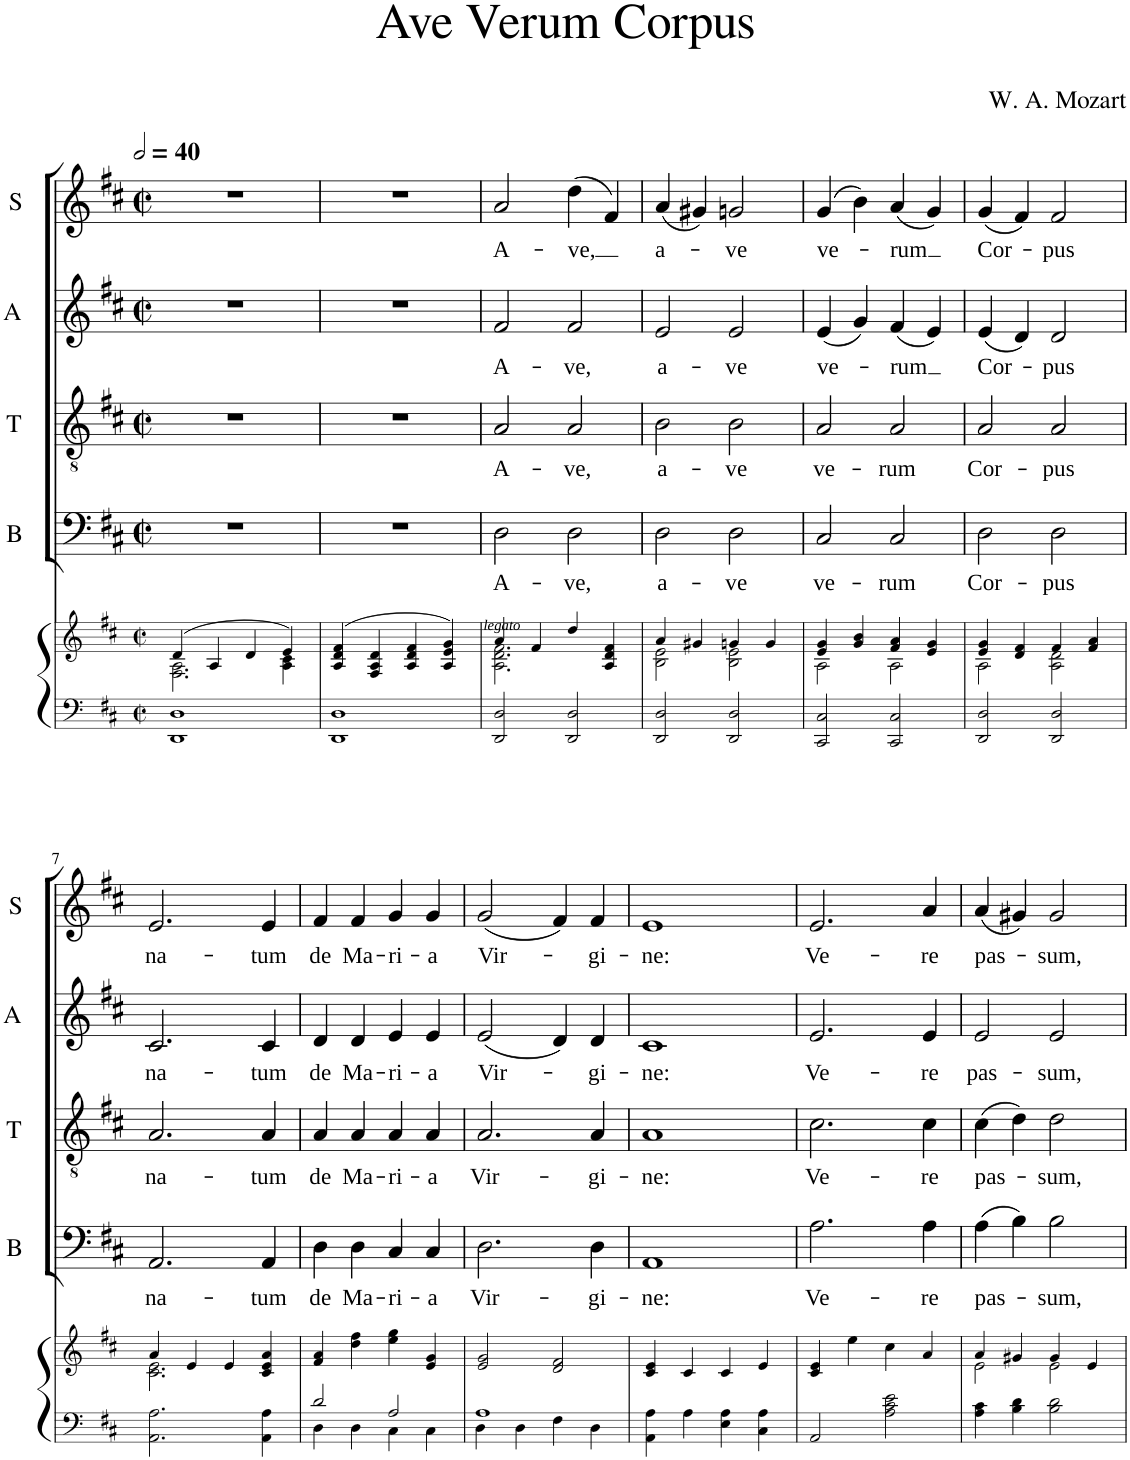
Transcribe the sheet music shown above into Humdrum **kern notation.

**kern	**kern	**dynam	**kern	**text	**kern	**text	**kern	**text	**kern	**text
*part5	*part5	*part5	*part4	*part4	*part3	*part3	*part2	*part2	*part1	*part1
*staff6	*staff5	*staff5/6	*staff4	*staff4	*staff3	*staff3	*staff2	*staff2	*staff1	*staff1
*I"Piano	*	*	*I"B	*	*I"T	*	*I"A	*	*I"S	*
*I'Pno	*	*	*I'B	*	*I'T	*	*I'A	*	*I'S	*
*stria5	*stria5	*	*	*	*	*	*	*	*	*
*clefF4	*clefG2	*	*clefF4	*	*clefGv2	*	*clefG2	*	*clefG2	*
*k[f#c#]	*k[f#c#]	*	*k[f#c#]	*	*k[f#c#]	*	*k[f#c#]	*	*k[f#c#]	*
*M2/2	*M2/2	*	*M2/2	*	*M2/2	*	*M2/2	*	*M2/2	*
*met(c|)	*met(c|)	*	*met(c|)	*	*met(c|)	*	*met(c|)	*	*met(c|)	*
*MM80	*MM80	*	*MM80	*	*MM80	*	*MM80	*	*MM80	*
=1	=1	=1	=1	=1	=1	=1	=1	=1	=1	=1
*	*^	*	*	*	*	*	*	*	*	*
1DD 1D	(>4d/	2.F#\ 2.A\	.	1r	.	1r	.	1r	.	1r	.
.	4A/	.	.	.	.	.	.	.	.	.	.
.	4d/	.	.	.	.	.	.	.	.	.	.
.	4e/)	4A\ 4c#\	.	.	.	.	.	.	.	.	.
*	*v	*v	*	*	*	*	*	*	*	*	*
=2	=2	=2	=2	=2	=2	=2	=2	=2	=2	=2
1DD 1D	(>4A/ 4d/ 4f#/	.	1r	.	1r	.	1r	.	1r	.
.	4F#/ 4A/ 4d/	.	.	.	.	.	.	.	.	.
.	4A/ 4d/ 4f#/	.	.	.	.	.	.	.	.	.
.	4A/ 4e/ 4g/)	.	.	.	.	.	.	.	.	.
=3	=3	=3	=3	=3	=3	=3	=3	=3	=3	=3
*	*^	*	*	*	*	*	*	*	*	*
!	!	!	!LO:DY:a	!	!LO:LY:b	!	!LO:LY:b	!	!LO:LY:b	!	!LO:LY:b
2DD/ 2D/	4a/	2.A\ 2.d\ 2.f#\	other-dynamics	2D\	A-	2A/	A-	2f#/	A-	2a/	A-
.	4f#/	.	.	.	.	.	.	.	.	.	.
!	!	!	!	!	!LO:LY:b	!	!LO:LY:b	!	!LO:LY:b	!	!LO:LY:b
2DD/ 2D/	4dd/	.	.	2D\	-ve,	2A/	-ve,	2f#/	-ve,	(4dd\	-ve,
.	4A/ 4d/ 4f#/	4ryy	.	.	.	.	.	.	.	4f#/)	.
=4	=4	=4	=4	=4	=4	=4	=4	=4	=4	=4	=4
!	!	!	!	!	!LO:LY:b	!	!LO:LY:b	!	!LO:LY:b	!	!LO:LY:b
2DD/ 2D/	4a/	2B\ 2e\	.	2D\	a-	2B\	a-	2e/	a-	(4a/	a-
.	4g#X/	.	.	.	.	.	.	.	.	4g#X/)	.
!	!	!	!	!	!LO:LY:b	!	!LO:LY:b	!	!LO:LY:b	!	!LO:LY:b
2DD/ 2D/	4gn/	2B\ 2e\	.	2D\	-ve	2B\	-ve	2e/	-ve	2gn/	-ve
.	4g/	.	.	.	.	.	.	.	.	.	.
=5	=5	=5	=5	=5	=5	=5	=5	=5	=5	=5	=5
!	!	!	!	!	!LO:LY:b	!	!LO:LY:b	!	!LO:LY:b	!	!LO:LY:b
2CC#/ 2C#/	4e/ 4g/	2A\	.	2C#/	ve-	2A/	ve-	(4e/	ve-	(4g/	ve-
.	4g/ 4b/	.	.	.	.	.	.	4g/)	.	4b\)	.
!	!	!	!	!	!LO:LY:b	!	!LO:LY:b	!	!LO:LY:b	!	!LO:LY:b
2CC#/ 2C#/	4f#/ 4a/	2A\	.	2C#/	-rum	2A/	-rum	(4f#/	-rum	(4a/	-rum
.	4e/ 4g/	.	.	.	.	.	.	4e/)	.	4g/)	.
=6	=6	=6	=6	=6	=6	=6	=6	=6	=6	=6	=6
!	!	!	!	!	!LO:LY:b	!	!LO:LY:b	!	!LO:LY:b	!	!LO:LY:b
2DD/ 2D/	4e/ 4g/	2A\	.	2D\	Cor-	2A/	Cor-	(4e/	Cor-	(4g/	Cor-
.	4d/ 4f#/	.	.	.	.	.	.	4d/)	.	4f#/)	.
!	!	!	!	!	!LO:LY:b	!	!LO:LY:b	!	!LO:LY:b	!	!LO:LY:b
2DD/ 2D/	4f#/	2A\ 2d\	.	2D\	-pus	2A/	-pus	2d/	-pus	2f#/	-pus
.	4f#/ 4a/	.	.	.	.	.	.	.	.	.	.
!!LO:LB:g=z
=7	=7	=7	=7	=7	=7	=7	=7	=7	=7	=7	=7
!	!	!	!	!	!LO:LY:b	!	!LO:LY:b	!	!LO:LY:b	!	!LO:LY:b
2.AA\ 2.A\	4a/	2.c#\ 2.e\	.	2.AA/	na-	2.A/	na-	2.c#/	na-	2.e/	na-
.	4e/	.	.	.	.	.	.	.	.	.	.
.	4e/	.	.	.	.	.	.	.	.	.	.
!	!	!	!	!	!LO:LY:b	!	!LO:LY:b	!	!LO:LY:b	!	!LO:LY:b
4AA\ 4A\	4c#/ 4e/ 4a/	4ryy	.	4AA/	-tum	4A/	-tum	4c#/	-tum	4e/	-tum
=8	=8	=8	=8	=8	=8	=8	=8	=8	=8	=8	=8
*^	*	*	*	*	*	*	*	*	*	*	*
!	!	!	!	!	!	!LO:LY:b	!	!LO:LY:b	!	!LO:LY:b	!	!LO:LY:b
*	*	*v	*v	*	*	*	*	*	*	*	*	*
4D\	2d/	4f#/ 4a/	.	4D\	de	4A/	de	4d/	de	4f#/	de
!	!	!	!	!	!LO:LY:b	!	!LO:LY:b	!	!LO:LY:b	!	!LO:LY:b
4D\	.	4dd\ 4ff#\	.	4D\	Ma-	4A/	Ma-	4d/	Ma-	4f#/	Ma-
!	!	!	!	!	!LO:LY:b	!	!LO:LY:b	!	!LO:LY:b	!	!LO:LY:b
4C#\	2A/	4ee\ 4gg\	.	4C#/	-ri-	4A/	-ri-	4e/	-ri-	4g/	-ri-
!	!	!	!	!	!LO:LY:b	!	!LO:LY:b	!	!LO:LY:b	!	!LO:LY:b
4C#\	.	4e/ 4g/	.	4C#/	-a	4A/	-a	4e/	-a	4g/	-a
=9	=9	=9	=9	=9	=9	=9	=9	=9	=9	=9	=9
!	!	!	!	!	!LO:LY:b	!	!LO:LY:b	!	!LO:LY:b	!	!LO:LY:b
4D\	1A	2e/ 2g/	.	2.D\	Vir-	2.A/	Vir-	(2e/	Vir-	(2g/	Vir-
4D\	.	.	.	.	.	.	.	.	.	.	.
4F#\	.	2d/ 2f#/	.	.	.	.	.	4d/)	.	4f#/)	.
!	!	!	!	!	!LO:LY:b	!	!LO:LY:b	!	!LO:LY:b	!	!LO:LY:b
4D\	.	.	.	4D\	-gi-	4A/	-gi-	4d/	-gi-	4f#/	-gi-
*v	*v	*	*	*	*	*	*	*	*	*	*
=10	=10	=10	=10	=10	=10	=10	=10	=10	=10	=10
!	!	!	!	!LO:LY:b	!	!LO:LY:b	!	!LO:LY:b	!	!LO:LY:b
4AA\ 4A\	4c#/ 4e/	.	1AA	-ne:	1A	-ne:	1c#	-ne:	1e	-ne:
4A\	4c#/	.	.	.	.	.	.	.	.	.
4E\ 4A\	4c#/	.	.	.	.	.	.	.	.	.
4C#\ 4A\	4e/	.	.	.	.	.	.	.	.	.
=11	=11	=11	=11	=11	=11	=11	=11	=11	=11	=11
!	!	!	!	!LO:LY:b	!	!LO:LY:b	!	!LO:LY:b	!	!LO:LY:b
2AA/	4c#/ 4e/	.	2.A\	Ve-	2.c#\	Ve-	2.e/	Ve-	2.e/	Ve-
.	4ee\	.	.	.	.	.	.	.	.	.
2A\ 2c#\ 2e\	4cc#\	.	.	.	.	.	.	.	.	.
!	!	!	!	!LO:LY:b	!	!LO:LY:b	!	!LO:LY:b	!	!LO:LY:b
.	4a/	.	4A\	-re	4c#\	-re	4e/	-re	4a/	-re
=12	=12	=12	=12	=12	=12	=12	=12	=12	=12	=12
*	*^	*	*	*	*	*	*	*	*	*
!	!	!	!	!	!LO:LY:b	!	!LO:LY:b	!	!LO:LY:b	!	!LO:LY:b
4A\ 4c#\	4a/	2e\	.	(4A\	pas-	(4c#\	pas-	2e/	pas-	(4a/	pas-
4B\ 4d\	4g#X/	.	.	4B\)	.	4d\)	.	.	.	4g#X/)	.
!	!	!	!	!	!LO:LY:b	!	!LO:LY:b	!	!LO:LY:b	!	!LO:LY:b
2B\ 2d\	4g#/	2e\	.	2B\	-sum,	2d\	-sum,	2e/	sum,	2g#/	-sum,
.	4e/	.	.	.	.	.	.	.	.	.	.
*	*v	*v	*	*	*	*	*	*	*	*	*
=	=	=	=	=	=	=	=	=	=	=
*-	*-	*-	*-	*-	*-	*-	*-	*-	*-	*-
